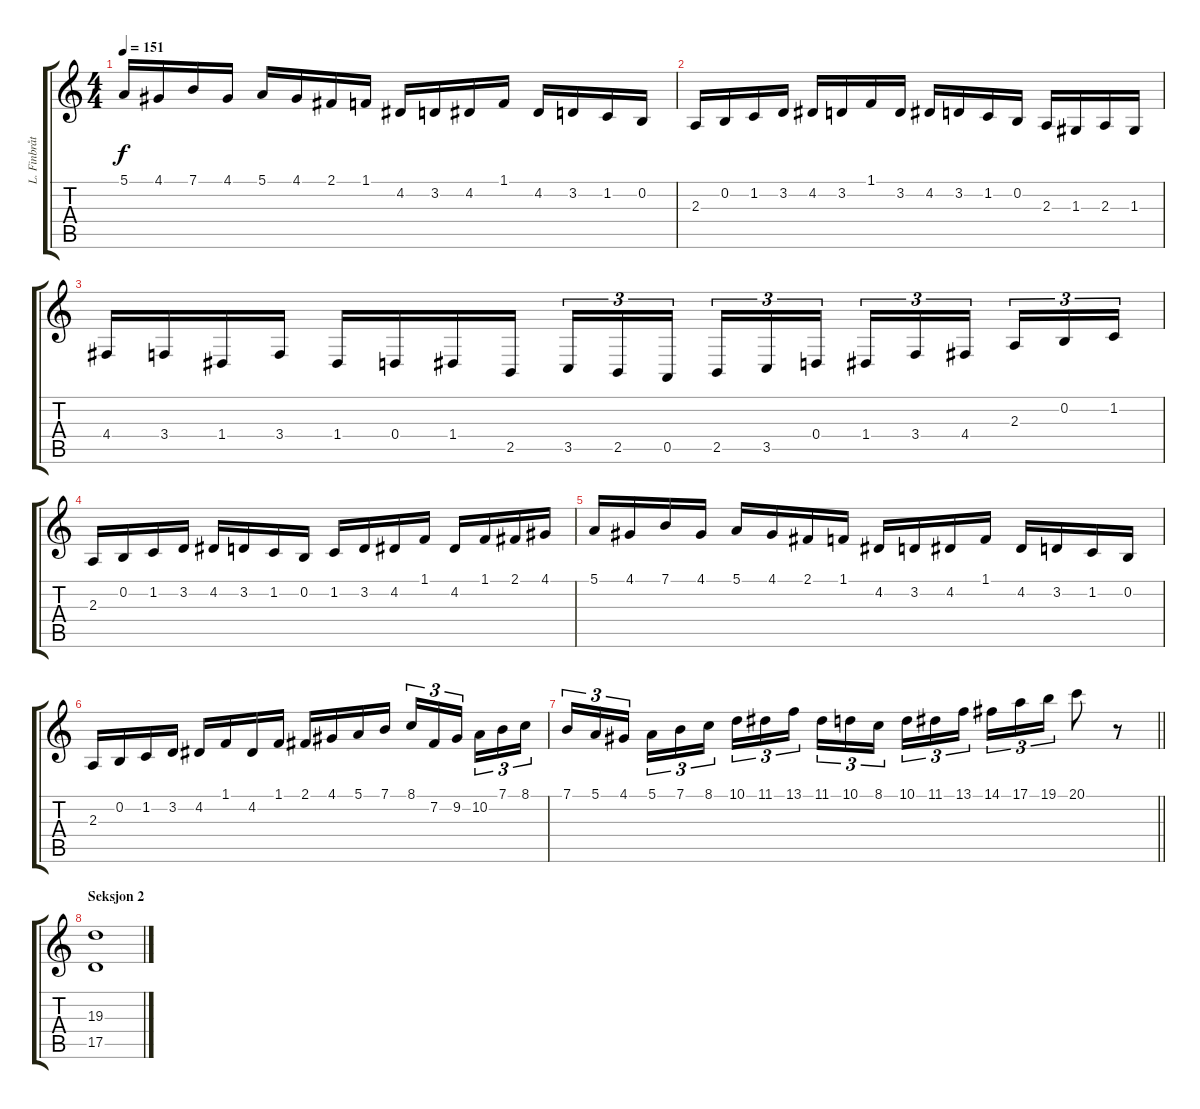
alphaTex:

\track ("L. Finbråten" "L. Finbråt") {instrument choiraahs}
\staff {score tabs}
\tuning (E4 B3 G3 D3 A2 E2) {hide}
\ts (4 4)
\tempo 151
\clef g2
\ks c
5.1.16{dy f} 4.1.16 7.1.16 4.1.16 5.1.16 4.1.16 2.1.16 1.1.16 4.2.16 3.2.16 4.2.16 1.1.16 4.2.16 3.2.16 1.2.16 0.2.16 |
2.3.16 0.2.16 1.2.16 3.2.16 4.2.16 3.2.16 1.1.16 3.2.16 4.2.16 3.2.16 1.2.16 0.2.16 2.3.16 1.3.16 2.3.16 1.3.16 |
4.4.16 3.4.16 1.4.16 3.4.16 1.4.16 0.4.16 1.4.16 2.5.16 3.5.16{tu (3 2)} 2.5.16{tu (3 2)} 0.5.16{tu (3 2) beam splitsecondary} 2.5.16{tu (3 2)} 3.5.16{tu (3 2)} 0.4.16{tu (3 2)} 1.4.16{tu (3 2)} 3.4.16{tu (3 2)} 4.4.16{tu (3 2) beam splitsecondary} 2.3.16{tu (3 2)} 0.2.16{tu (3 2)} 1.2.16{tu (3 2)} |
2.3.16 0.2.16 1.2.16 3.2.16 4.2.16 3.2.16 1.2.16 0.2.16 1.2.16 3.2.16 4.2.16 1.1.16 4.2.16 1.1.16 2.1.16 4.1.16 |
5.1.16 4.1.16 7.1.16 4.1.16 5.1.16 4.1.16 2.1.16 1.1.16 4.2.16 3.2.16 4.2.16 1.1.16 4.2.16 3.2.16 1.2.16 0.2.16 |
2.3.16 0.2.16 1.2.16 3.2.16 4.2.16 1.1.16 4.2.16 1.1.16 2.1.16 4.1.16 5.1.16 7.1.16 8.1.16{tu (3 2)} 7.2.16{tu (3 2)} 9.2.16{tu (3 2) beam splitsecondary} 10.2.16{tu (3 2)} 7.1.16{tu (3 2)} 8.1.16{tu (3 2)} |
\barLineRight lightlight
7.1.16{tu (3 2)} 5.1.16{tu (3 2)} 4.1.16{tu (3 2) beam splitsecondary} 5.1.16{tu (3 2)} 7.1.16{tu (3 2)} 8.1.16{tu (3 2)} 10.1.16{tu (3 2)} 11.1.16{tu (3 2)} 13.1.16{tu (3 2) beam splitsecondary} 11.1.16{tu (3 2)} 10.1.16{tu (3 2)} 8.1.16{tu (3 2)} 10.1.16{tu (3 2)} 11.1.16{tu (3 2)} 13.1.16{tu (3 2) beam splitsecondary} 14.1.16{tu (3 2)} 17.1.16{tu (3 2)} 19.1.16{tu (3 2)} 20.1.8 r.8 |
\section ("" "Seksjon 2")
(19.3 17.5).1{volume 8 instrument choiraahs}
